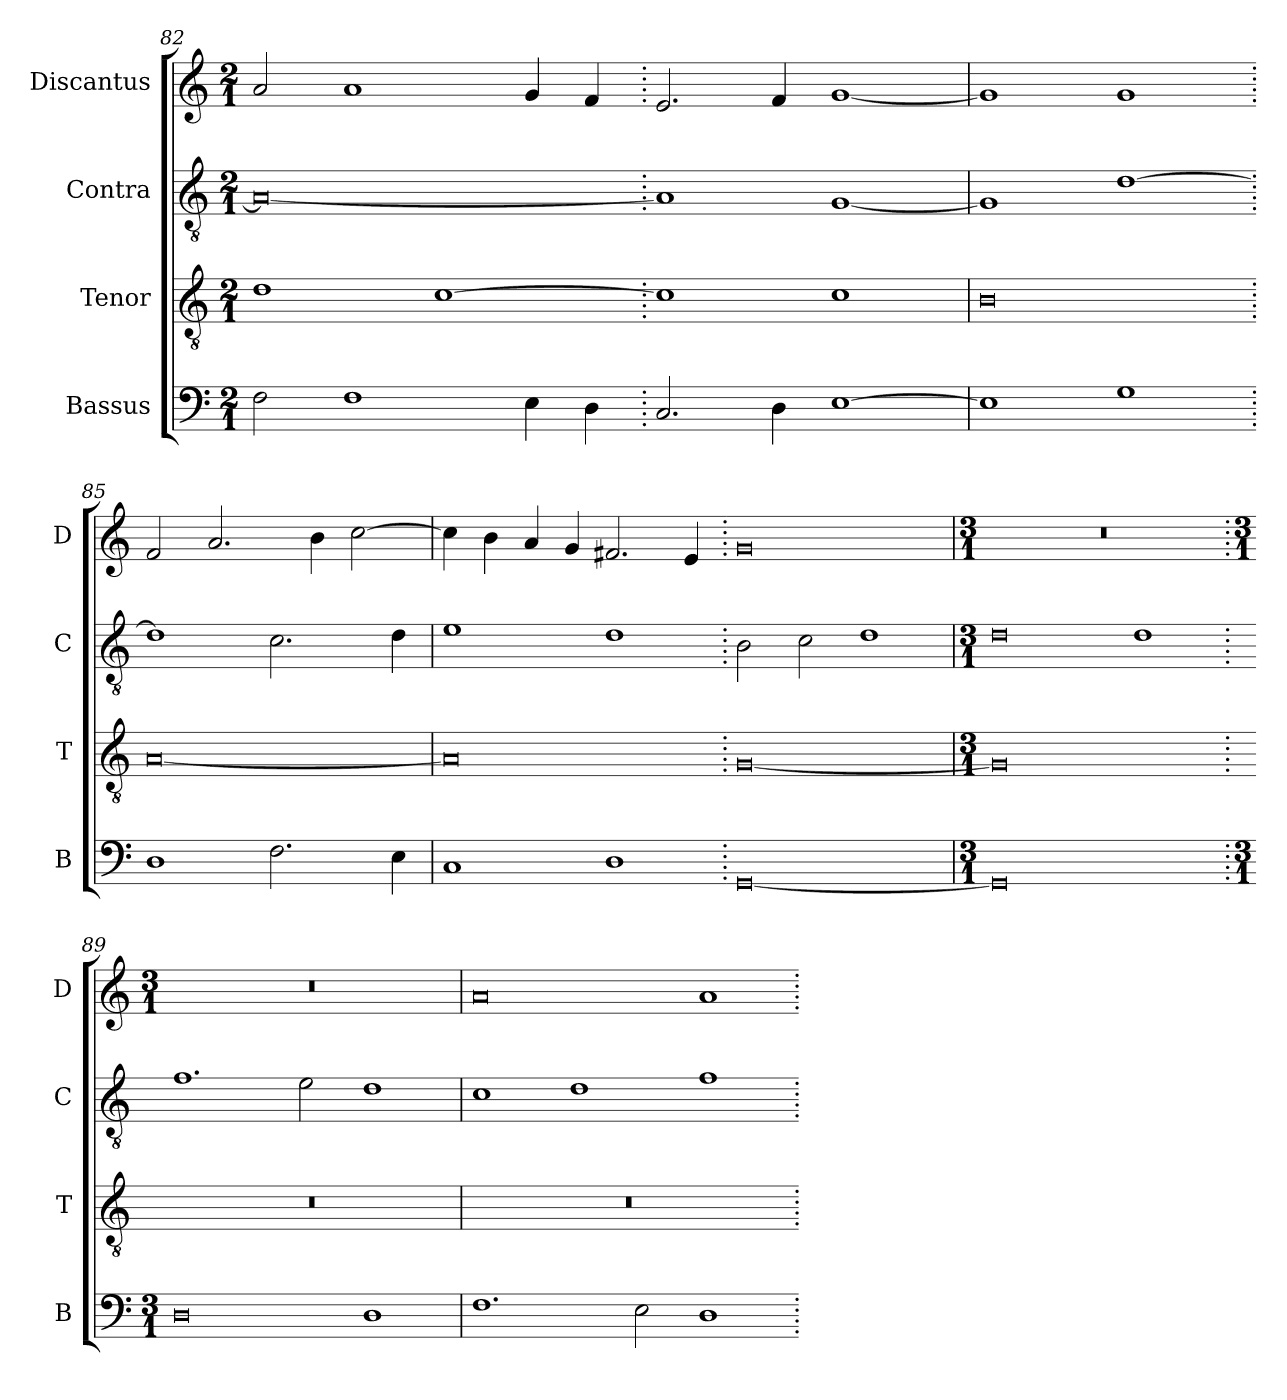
**kern	**kern	**kern	**kern
*part4	*part3	*part2	*part1
*staff4	*staff3	*staff2	*staff1
*I"Bassus	*I"Tenor	*I"Contra	*I"Discantus
*I'B	*I'T	*I'C	*I'D
*clefF4	*clefGv2	*clefGv2	*clefG2
*k[]	*k[]	*k[]	*k[]
*M2/1	*M2/1	*M2/1	*M2/1
=82	=82	=82	=82
2F\	1d	0A_	2a/
1F	.	.	1a
.	[1c	.	.
4E\	.	.	4g/
4D\	.	.	4f/
=83.	=83.	=83.	=83.
2.C/	1c]	1A]	2.e/
4D\	.	.	4f/
[1E	1c	[1G	[1g
=84	=84	=84	=84
1E]	0B	1G]	1g]
1G	.	[1d	1g
=85.	=85.	=85.	=85.
1D	[0A	1d]	2f/
.	.	.	2.a/
2.F\	.	2.c\	.
.	.	.	4b\
.	.	.	[2cc\
4E\	.	4d\	.
=86	=86	=86	=86
1C	0A]	1e	4cc\]
.	.	.	4b\
.	.	.	4a/
.	.	.	4g/
1D	.	1d	2.f#X/
.	.	.	4e/
=87.	=87.	=87.	=87.
[0GG	[0G	2B\	0g
.	.	2c\	.
.	.	1d	.
=88	=88	=88	=88
*M3/1	*M3/1	*M3/1	*M3/1
!LO:N:vis=0	!LO:N:vis=0	!	!LO:N:vis=0
0.GG]	0.G]	0d	0.r
.	.	1d	.
=89.	=89.	=89.	=89.
*M3/1	*	*	*M3/1
0D	0.r	1.f	0.r
.	.	2e\	.
1D	.	1d	.
=90	=90	=90	=90
!	!LO:N:vis=0	!	!
1.F	0.r	1c	0a
.	.	1d	.
2E\	.	.	.
1D	.	1f	1a
=.	=.	=.	=.
*-	*-	*-	*-
